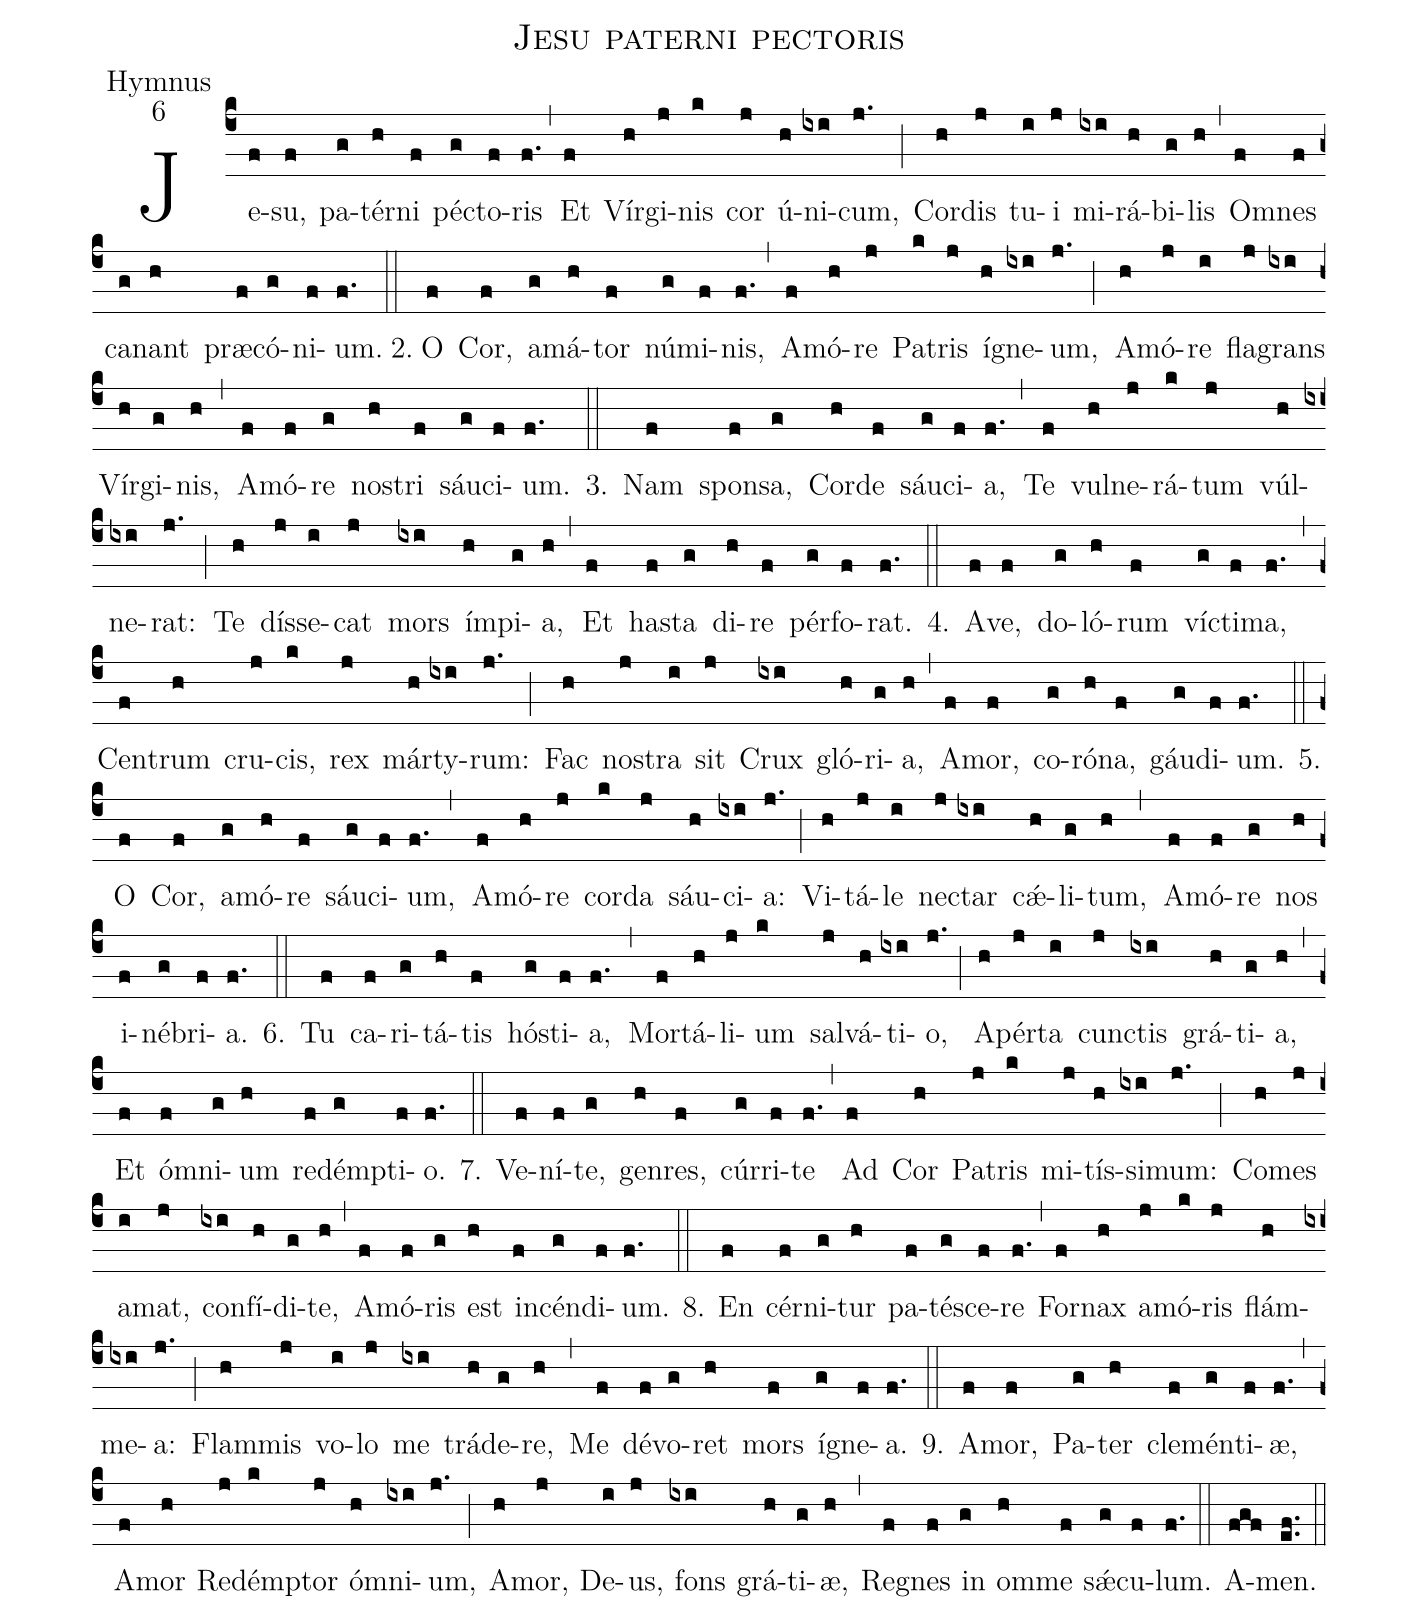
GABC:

name:Jesu paterni pectoris;
office-part:Hymnus;
mode:6;
%%
(c4)Je(f)su,(f) pa(g)tér(h)ni(f) pé(g)cto(f)ris(f.) (,) Et(f) Vír(h)gi(j)nis(k) cor(j) ú(h)ni(ixi)cum,(j.) (;) Cor(h)dis(j) tu(i)i(j) mi(ixi)rá(h)bi(g)lis(h) (,) Om(f)nes(f) ca(g)nant(h) præ(f)có(g)ni(f)um.(f.)
2.(::)O(f) Cor,(f) a(g)má(h)tor(f) nú(g)mi(f)nis,(f.) (,) A(f)mó(h)re(j) Pa(k)tris(j) í(h)gne(ixi)um,(j.) (;) A(h)mó(j)re(i) fla(j)grans(ixi) Vír(h)gi(g)nis,(h) (,) A(f)mó(f)re(g) no(h)stri(f) sáu(g)ci(f)um.(f.)
3.(::) Nam(f) spon(f)sa,(g) Cor(h)de(f) sáu(g)ci(f)a,(f.) (,) Te(f) vul(h)ne(j)rá(k)tum(j) vúl(h)ne(ixi)rat:(j.) (;) Te(h) dís(j)se(i)cat(j) mors(ixi) ím(h)pi(g)a,(h) (,) Et(f) ha(f)sta(g) di(h)re(f) pér(g)fo(f)rat.(f.)
4.(::) A(f)ve,(f) do(g)ló(h)rum(f) ví(g)cti(f)ma,(f.) (,) Cen(f)trum(h) cru(j)cis,(k) rex(j) már(h)ty(ixi)rum:(j.) (;) Fac(h) no(j)stra(i) sit(j) Crux(ixi) gló(h)ri(g)a,(h) (,) A(f)mor,(f) co(g)ró(h)na,(f) gáu(g)di(f)um.(f.)
5.(::) O(f) Cor,(f) a(g)mó(h)re(f) sáu(g)ci(f)um,(f.) (,) A(f)mó(h)re(j) cor(k)da(j) sáu(h)ci(ixi)a:(j.) (;) Vi(h)tá(j)le(i) ne(j)ctar(ixi) cǽ(h)li(g)tum,(h) (,) A(f)mó(f)re(g) nos(h) i(f)né(g)bri(f)a.(f.)
6.(::) Tu(f) ca(f)ri(g)tá(h)tis(f) hó(g)sti(f)a,(f.) (,) Mor(f)tá(h)li(j)um(k) sal(j)vá(h)ti(ixi)o,(j.) (;) A(h)pér(j)ta(i) cun(j)ctis(ixi) grá(h)ti(g)a,(h) (,) Et(f) óm(f)ni(g)um(h) re(f)dém(g)pti(f)o.(f.)
7.(::) Ve(f)ní(f)te,(g) gen(h)res,(f) cúr(g)ri(f)te(f.) (,) Ad(f) Cor(h) Pa(j)tris(k) mi(j)tís(h)si(ixi)mum:(j.) (;) Co(h)mes(j) a(i)mat,(j) con(ixi)fí(h)di(g)te,(h) (,) A(f)mó(f)ris(g) est(h) in(f)cén(g)di(f)um.(f.)
8.(::) En(f) cér(f)ni(g)tur(h) pa(f)té(g)sce(f)re(f.) (,) For(f)nax(h) a(j)mó(k)ris(j) flám(h)me(ixi)a:(j.) (;) Flam(h)mis(j) vo(i)lo(j) me(ixi) trá(h)de(g)re,(h) (,) Me(f) dé(f)vo(g)ret(h) mors(f) í(g)gne(f)a.(f.)
9.(::) A(f)mor,(f) Pa(g)ter(h) cle(f)mén(g)ti(f)æ,(f.) (,) A(f)mor(h) Re(j)dém(k)ptor(j) óm(h)ni(ixi)um,(j.) (;) A(h)mor,(j) De(i)us,(j) fons(ixi) grá(h)ti(g)æ,(h) (,) Re(f)gnes(f) in(g) om(h)me(f) sǽ(g)cu(f)lum.(f.) (::)
A(fgf)men.(e.f.) (::)
